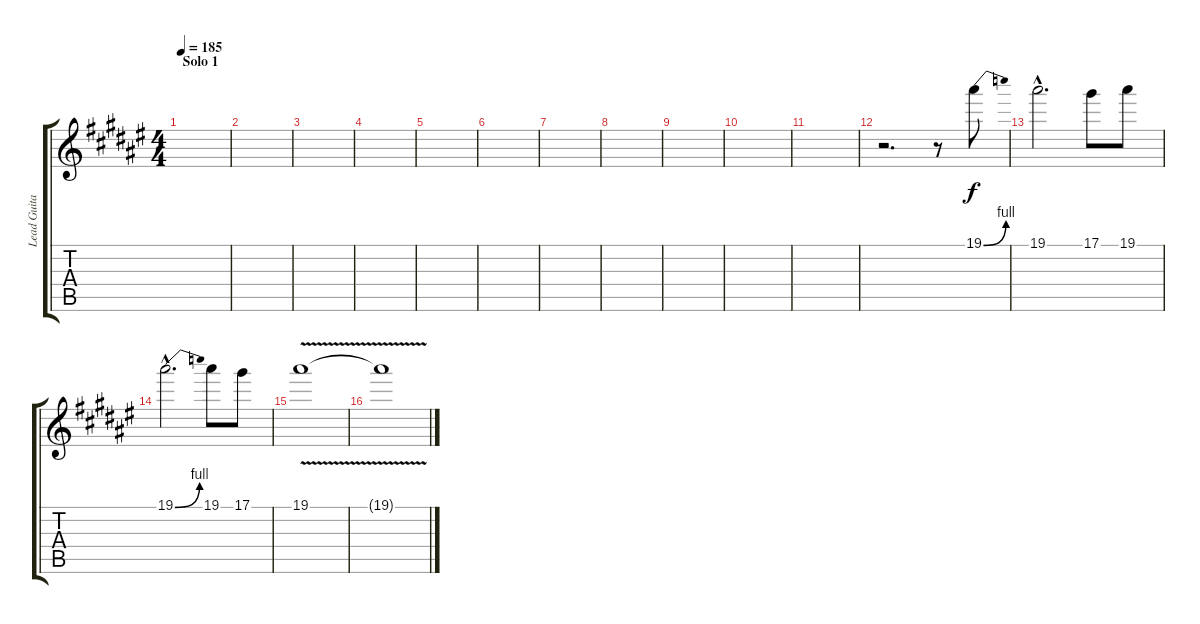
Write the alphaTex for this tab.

\track ("Lead Guitar 2" "Lead Guita") {instrument overdrivenguitar}
\staff {score tabs}
\tuning (Eb4 Bb3 Gb3 Db3 Ab2 Eb2) {hide}
\ts (4 4)
\section ("" "Solo 1")
\tempo 185
\clef g2
\ks d#minor
|
|
|
|
|
|
|
|
|
|
|
r.2{d} r.8 19.1{be (bend 0 0 60 4)}.8 |
19.1{hac}.2{d} 17.1.8 19.1.8 |
19.1{be (bend 0 0 60 4) hac}.2{d} 19.1.8 17.1.8 |
19.1{v}.1 |
19.1{t}.1
